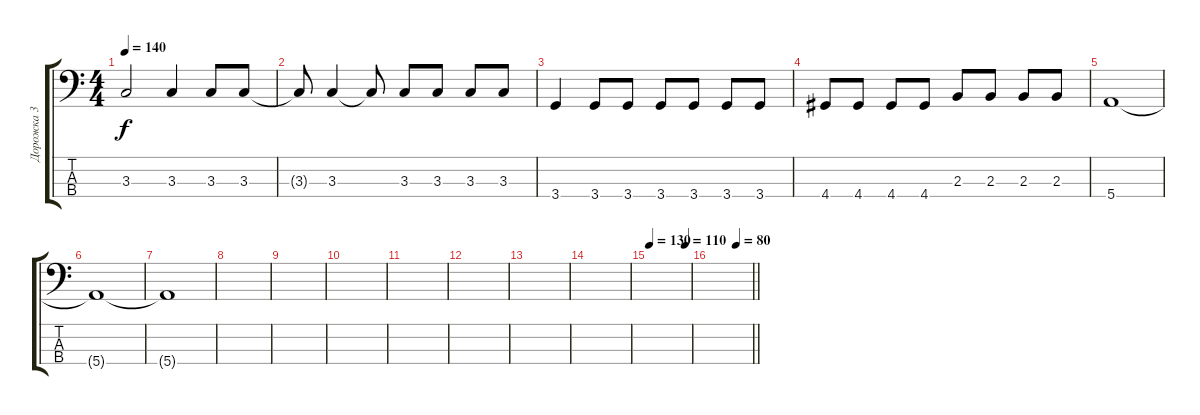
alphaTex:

\track ("Дорожка 3" "Дорожка 3") {instrument electricbassfinger}
\staff {score tabs}
\tuning (G2 D2 A1 E1) {hide}
\ts (4 4)
\tempo 140
\clef f4
\ks c
3.3.2{dy f} 3.3.4 3.3.8 3.3.8 |
3.3{t}.8 3.3.4 3.3{t}.8 3.3.8 3.3.8 3.3.8 3.3.8 |
3.4.4 3.4.8 3.4.8 3.4.8 3.4.8 3.4.8 3.4.8 |
4.4.8 4.4.8 4.4.8 4.4.8 2.3.8 2.3.8 2.3.8 2.3.8 |
5.4.1 |
5.4{t}.1 |
5.4{t}.1 |
|
|
|
|
|
|
|
\tempo 130
\tempo (110 0.875)
|
\tempo (80 0.625)
\barLineRight lightlight
